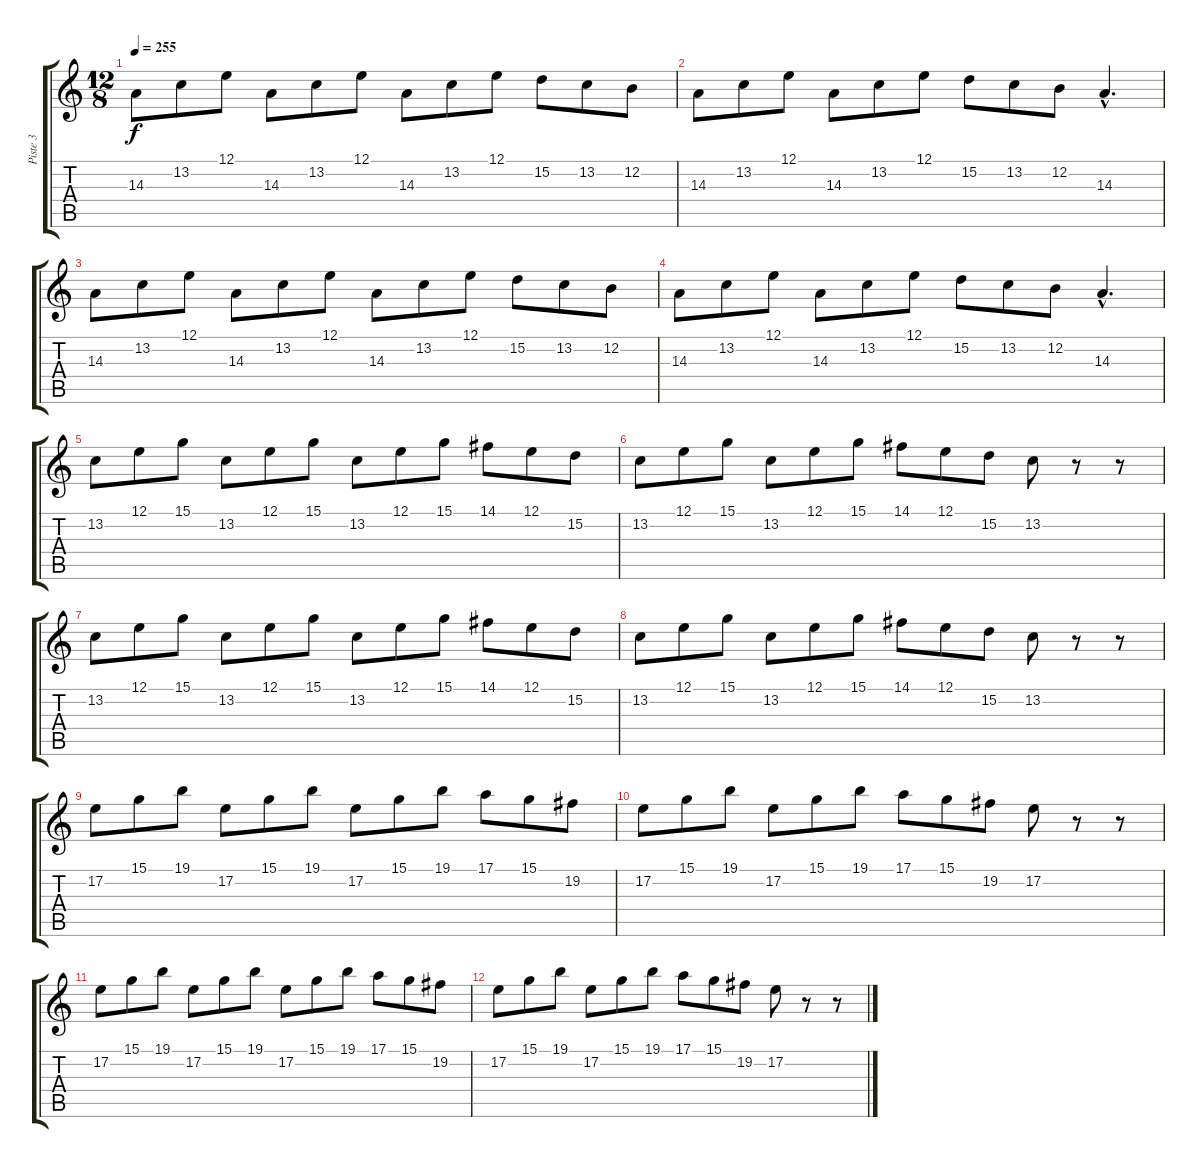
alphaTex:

\track ("Piste 3" "Piste 3") {instrument drawbarorgan}
\staff {score tabs}
\tuning (E4 B3 G3 D3 A2 E2) {hide}
\ts (12 8)
\tempo 255
\clef g2
\ks c
14.3.8{dy f} 13.2.8 12.1.8 14.3.8 13.2.8 12.1.8 14.3.8 13.2.8 12.1.8 15.2.8 13.2.8 12.2.8 |
14.3.8 13.2.8 12.1.8 14.3.8 13.2.8 12.1.8 15.2.8 13.2.8 12.2.8 14.3{hac}.4{d} |
14.3.8 13.2.8 12.1.8 14.3.8 13.2.8 12.1.8 14.3.8 13.2.8 12.1.8 15.2.8 13.2.8 12.2.8 |
14.3.8 13.2.8 12.1.8 14.3.8 13.2.8 12.1.8 15.2.8 13.2.8 12.2.8 14.3{hac}.4{d} |
13.2.8 12.1.8 15.1.8 13.2.8 12.1.8 15.1.8 13.2.8 12.1.8 15.1.8 14.1.8 12.1.8 15.2.8 |
13.2.8 12.1.8 15.1.8 13.2.8 12.1.8 15.1.8 14.1.8 12.1.8 15.2.8 13.2.8 r.8 r.8 |
13.2.8 12.1.8 15.1.8 13.2.8 12.1.8 15.1.8 13.2.8 12.1.8 15.1.8 14.1.8 12.1.8 15.2.8 |
13.2.8 12.1.8 15.1.8 13.2.8 12.1.8 15.1.8 14.1.8 12.1.8 15.2.8 13.2.8 r.8 r.8 |
17.2.8 15.1.8 19.1.8 17.2.8 15.1.8 19.1.8 17.2.8 15.1.8 19.1.8 17.1.8 15.1.8 19.2.8 |
17.2.8 15.1.8 19.1.8 17.2.8 15.1.8 19.1.8 17.1.8 15.1.8 19.2.8 17.2.8 r.8 r.8 |
17.2.8 15.1.8 19.1.8 17.2.8 15.1.8 19.1.8 17.2.8 15.1.8 19.1.8 17.1.8 15.1.8 19.2.8 |
17.2.8 15.1.8 19.1.8 17.2.8 15.1.8 19.1.8 17.1.8 15.1.8 19.2.8 17.2.8 r.8 r.8
